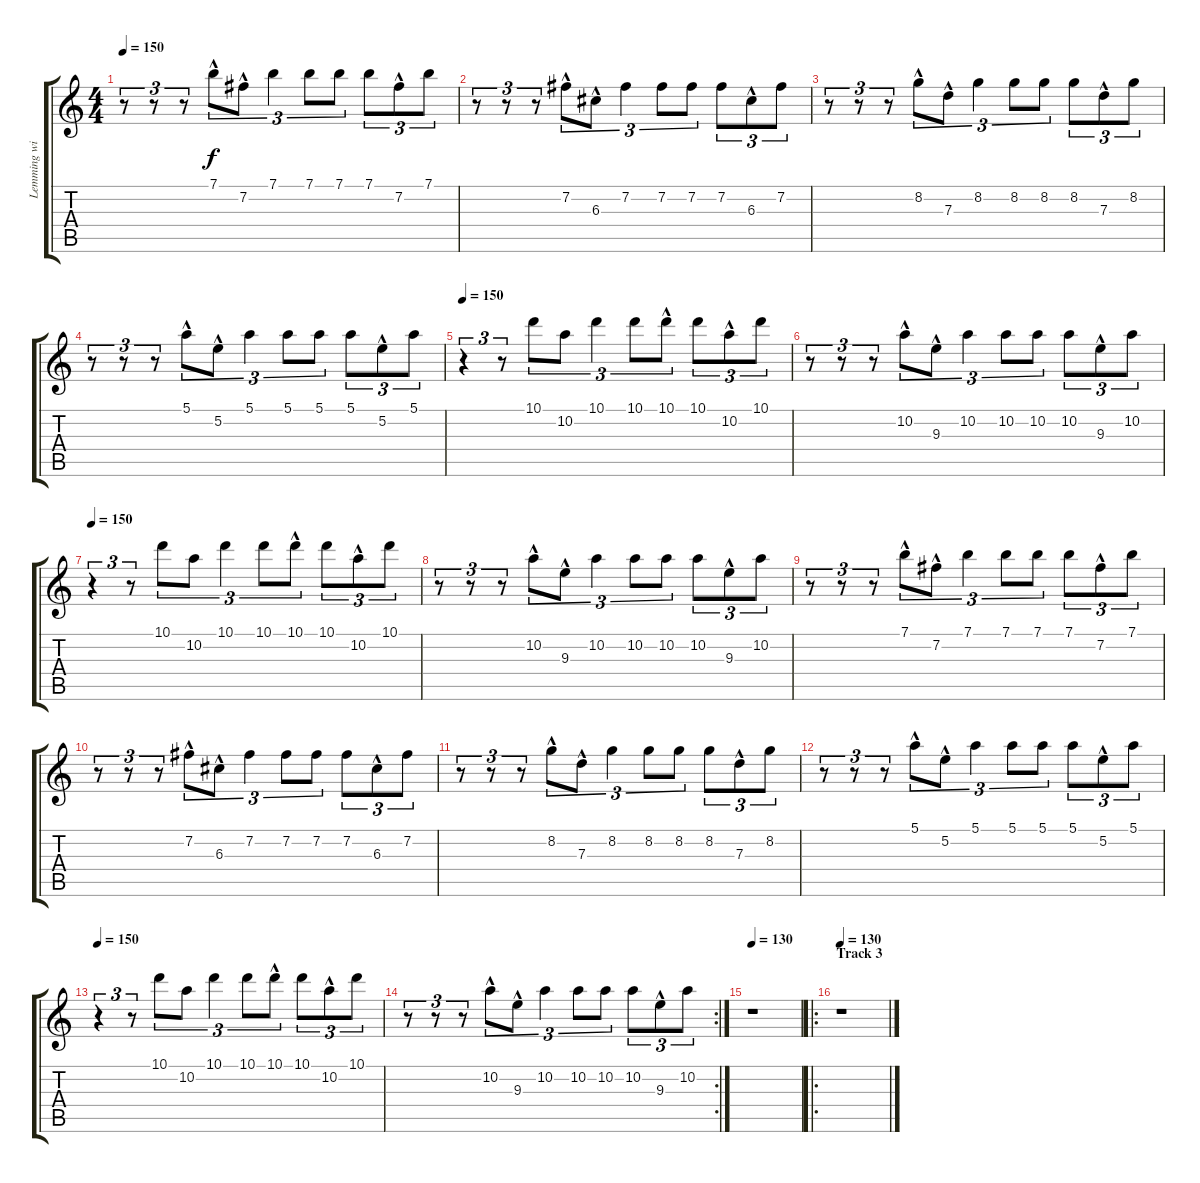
\track ("Lemming with Guitar" "Lemming wi") {instrument distortionguitar}
\staff {score tabs}
\tuning (E4 B3 G3 D3 A2 E2) {hide}
\ts (4 4)
\tempo 150
\clef g2
\ks c
r.8{tu (3 2) dy f} r.8{tu (3 2)} r.8{tu (3 2)} 7.1{hac}.8{tu (3 2)} 7.2{hac}.8{tu (3 2)} 7.1.4{tu (3 2)} 7.1.8{tu (3 2)} 7.1.8{tu (3 2)} 7.1.8{tu (3 2)} 7.2{hac}.8{tu (3 2)} 7.1.8{tu (3 2)} |
r.8{tu (3 2)} r.8{tu (3 2)} r.8{tu (3 2)} 7.2{hac}.8{tu (3 2)} 6.3{hac}.8{tu (3 2)} 7.2.4{tu (3 2)} 7.2.8{tu (3 2)} 7.2.8{tu (3 2)} 7.2.8{tu (3 2)} 6.3{hac}.8{tu (3 2)} 7.2.8{tu (3 2)} |
r.8{tu (3 2)} r.8{tu (3 2)} r.8{tu (3 2)} 8.2{hac}.8{tu (3 2)} 7.3{hac}.8{tu (3 2)} 8.2.4{tu (3 2)} 8.2.8{tu (3 2)} 8.2.8{tu (3 2)} 8.2.8{tu (3 2)} 7.3{hac}.8{tu (3 2)} 8.2.8{tu (3 2)} |
r.8{tu (3 2)} r.8{tu (3 2)} r.8{tu (3 2)} 5.1{hac}.8{tu (3 2)} 5.2{hac}.8{tu (3 2)} 5.1.4{tu (3 2)} 5.1.8{tu (3 2)} 5.1.8{tu (3 2)} 5.1.8{tu (3 2)} 5.2{hac}.8{tu (3 2)} 5.1.8{tu (3 2)} |
\tempo 150
r.4{tu (3 2)} r.8{tu (3 2)} 10.1.8{tu (3 2)} 10.2.8{tu (3 2)} 10.1.4{tu (3 2)} 10.1.8{tu (3 2)} 10.1{hac}.8{tu (3 2)} 10.1.8{tu (3 2)} 10.2{hac}.8{tu (3 2)} 10.1.8{tu (3 2)} |
r.8{tu (3 2)} r.8{tu (3 2)} r.8{tu (3 2)} 10.2{hac}.8{tu (3 2)} 9.3{hac}.8{tu (3 2)} 10.2.4{tu (3 2)} 10.2.8{tu (3 2)} 10.2.8{tu (3 2)} 10.2.8{tu (3 2)} 9.3{hac}.8{tu (3 2)} 10.2.8{tu (3 2)} |
\tempo 150
r.4{tu (3 2)} r.8{tu (3 2)} 10.1.8{tu (3 2)} 10.2.8{tu (3 2)} 10.1.4{tu (3 2)} 10.1.8{tu (3 2)} 10.1{hac}.8{tu (3 2)} 10.1.8{tu (3 2)} 10.2{hac}.8{tu (3 2)} 10.1.8{tu (3 2)} |
r.8{tu (3 2)} r.8{tu (3 2)} r.8{tu (3 2)} 10.2{hac}.8{tu (3 2)} 9.3{hac}.8{tu (3 2)} 10.2.4{tu (3 2)} 10.2.8{tu (3 2)} 10.2.8{tu (3 2)} 10.2.8{tu (3 2)} 9.3{hac}.8{tu (3 2)} 10.2.8{tu (3 2)} |
r.8{tu (3 2)} r.8{tu (3 2)} r.8{tu (3 2)} 7.1{hac}.8{tu (3 2)} 7.2{hac}.8{tu (3 2)} 7.1.4{tu (3 2)} 7.1.8{tu (3 2)} 7.1.8{tu (3 2)} 7.1.8{tu (3 2)} 7.2{hac}.8{tu (3 2)} 7.1.8{tu (3 2)} |
r.8{tu (3 2)} r.8{tu (3 2)} r.8{tu (3 2)} 7.2{hac}.8{tu (3 2)} 6.3{hac}.8{tu (3 2)} 7.2.4{tu (3 2)} 7.2.8{tu (3 2)} 7.2.8{tu (3 2)} 7.2.8{tu (3 2)} 6.3{hac}.8{tu (3 2)} 7.2.8{tu (3 2)} |
r.8{tu (3 2)} r.8{tu (3 2)} r.8{tu (3 2)} 8.2{hac}.8{tu (3 2)} 7.3{hac}.8{tu (3 2)} 8.2.4{tu (3 2)} 8.2.8{tu (3 2)} 8.2.8{tu (3 2)} 8.2.8{tu (3 2)} 7.3{hac}.8{tu (3 2)} 8.2.8{tu (3 2)} |
r.8{tu (3 2)} r.8{tu (3 2)} r.8{tu (3 2)} 5.1{hac}.8{tu (3 2)} 5.2{hac}.8{tu (3 2)} 5.1.4{tu (3 2)} 5.1.8{tu (3 2)} 5.1.8{tu (3 2)} 5.1.8{tu (3 2)} 5.2{hac}.8{tu (3 2)} 5.1.8{tu (3 2)} |
\tempo 150
r.4{tu (3 2)} r.8{tu (3 2)} 10.1.8{tu (3 2)} 10.2.8{tu (3 2)} 10.1.4{tu (3 2)} 10.1.8{tu (3 2)} 10.1{hac}.8{tu (3 2)} 10.1.8{tu (3 2)} 10.2{hac}.8{tu (3 2)} 10.1.8{tu (3 2)} |
\rc 2
r.8{tu (3 2)} r.8{tu (3 2)} r.8{tu (3 2)} 10.2{hac}.8{tu (3 2)} 9.3{hac}.8{tu (3 2)} 10.2.4{tu (3 2)} 10.2.8{tu (3 2)} 10.2.8{tu (3 2)} 10.2.8{tu (3 2)} 9.3{hac}.8{tu (3 2)} 10.2.8{tu (3 2)} |
\tempo 130
r.1 |
\ro
\section ("" "Track 3")
\tempo 130
r.1
